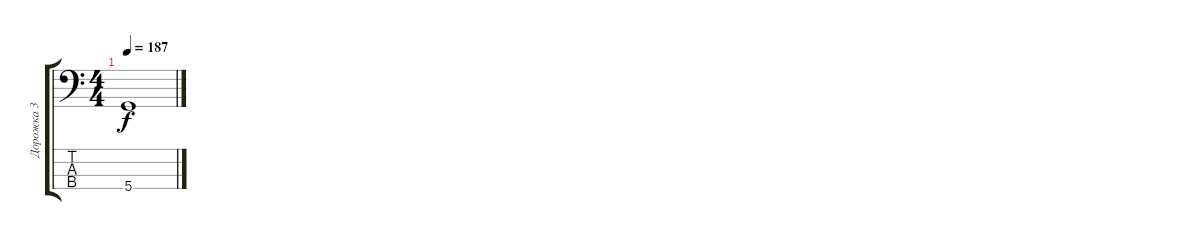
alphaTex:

\track ("Дорожка 3" "Дорожка 3") {instrument electricbasspick}
\staff {score tabs}
\tuning (G2 D2 A1 D1) {hide}
\ts (4 4)
\tempo 187
\clef f4
\ks c
5.4.1{dy f}
